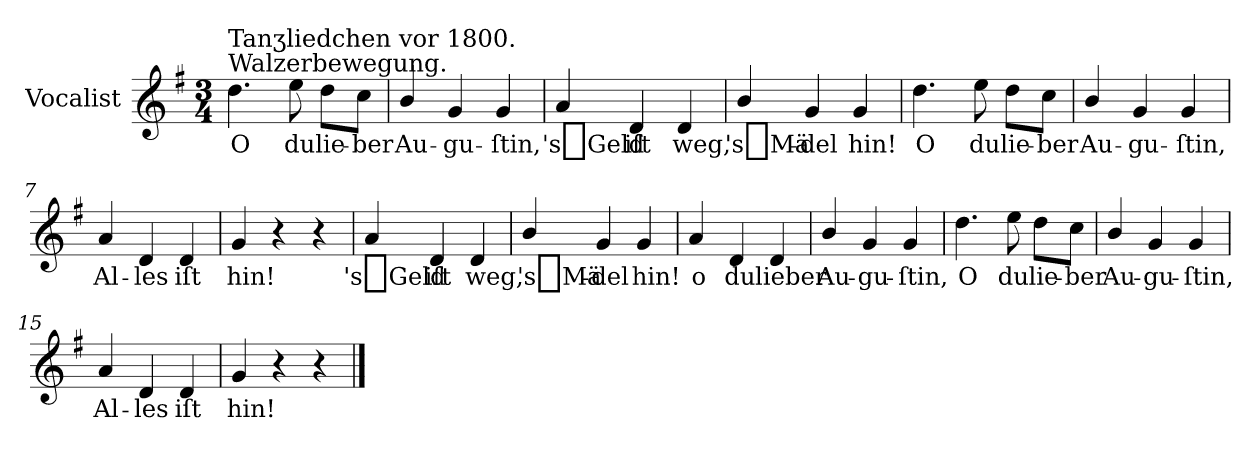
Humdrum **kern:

**kern	**text
*part1	*part1
*staff1	*staff1
*I"Vocalist	*
*k[f#]	*
*G:	*
*M3/4	*
=1	=1
!LO:TX:a:t=Walzerbewegung.	!
!LO:TX:a:t=Tanʒliedchen vor 1800.	!
4.dd	O
8ee	du
8ddL	lie-
8ccJ	-ber
=2	=2
4b/	Au-
4g	-gu-
4g	-ſtin,
=3	=3
4a	's_Geld
4d	iſt
4d	weg,
=4	=4
4b/	's_Mä-
4g	-del
4g	hin!
=5	=5
4.dd	O
8ee	du
8ddL	lie-
8ccJ	-ber
=6	=6
4b/	Au-
4g	-gu-
4g	-ſtin,
=7	=7
4a	Al-
4d	-les
4d	iſt
=8	=8
4g	hin!
4r	.
4r	.
=9	=9
4a	's_Geld
4d	iſt
4d	weg,
=10	=10
4b/	's_Mä-
4g	-del
4g	hin!
=11	=11
4a	o
4d	du
4d	lieber
=12	=12
4b/	Au-
4g	-gu-
4g	-ſtin,
=13	=13
4.dd	O
8ee	du
8ddL	lie-
8ccJ	-ber
=14	=14
4b/	Au-
4g	-gu-
4g	-ſtin,
=15	=15
4a	Al-
4d	-les
4d	iſt
=16	=16
4g	hin!
4r	.
4r	.
==	==
*-	*-
